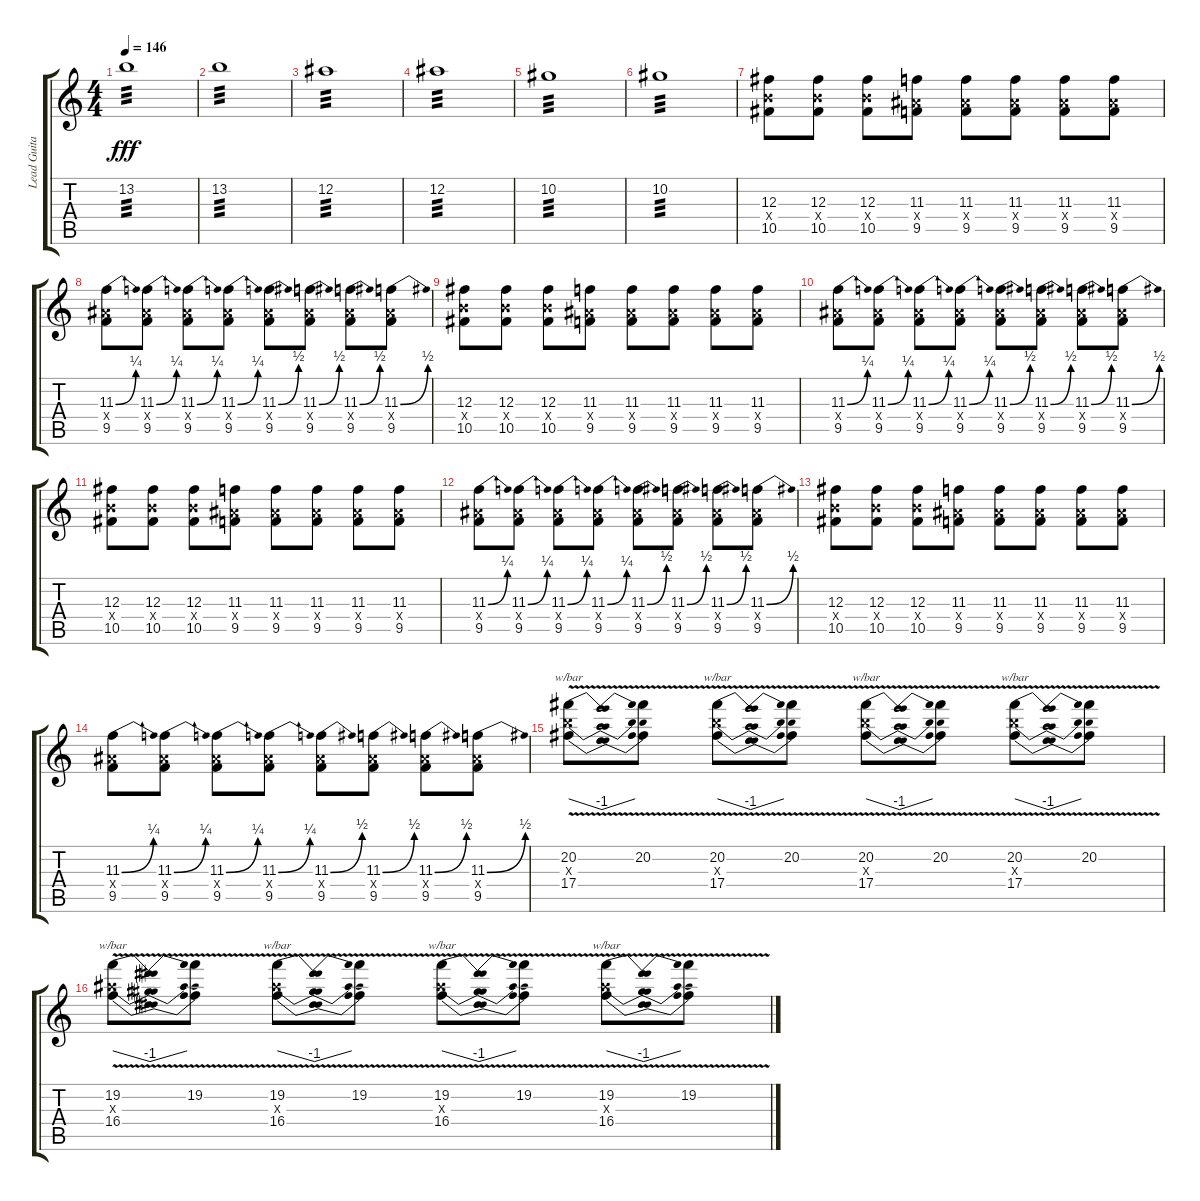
\track ("Lead Guitar" "Lead Guita") {instrument electricguitarclean}
\staff {score tabs}
\tuning (Eb4 Bb3 Gb3 Db3 Ab2 Db2) {hide}
\ts (4 4)
\tempo 146
\clef g2
\ks c
13.2.1{tp 3 dy fff} |
13.2.1{tp 3} |
12.2.1{tp 3} |
12.2.1{tp 3} |
10.2.1{tp 3} |
10.2.1{tp 3} |
(12.3 10.4{x} 10.5).8{instrument overdrivenguitar} (12.3 10.4{x} 10.5).8 (12.3 10.4{x} 10.5).8 (11.3 9.4{x} 9.5).8 (11.3 9.4{x} 9.5).8 (11.3 9.4{x} 9.5).8 (11.3 9.4{x} 9.5).8 (11.3 9.4{x} 9.5).8 |
(11.3{be (bend 0 0 60 1)} 9.4{x} 9.5).8 (11.3{be (bend 0 0 60 1)} 9.4{x} 9.5).8 (11.3{be (bend 0 0 60 1)} 9.4{x} 9.5).8 (11.3{be (bend 0 0 60 1)} 9.4{x} 9.5).8 (11.3{be (bend 0 0 60 2)} 9.4{x} 9.5).8 (11.3{be (bend 0 0 60 2)} 9.4{x} 9.5).8 (11.3{be (bend 0 0 60 2)} 9.4{x} 9.5).8 (11.3{be (bend 0 0 60 2)} 9.4{x} 9.5).8 |
(12.3 10.4{x} 10.5).8 (12.3 10.4{x} 10.5).8 (12.3 10.4{x} 10.5).8 (11.3 9.4{x} 9.5).8 (11.3 9.4{x} 9.5).8 (11.3 9.4{x} 9.5).8 (11.3 9.4{x} 9.5).8 (11.3 9.4{x} 9.5).8 |
(11.3{be (bend 0 0 60 1)} 9.4{x} 9.5).8 (11.3{be (bend 0 0 60 1)} 9.4{x} 9.5).8 (11.3{be (bend 0 0 60 1)} 9.4{x} 9.5).8 (11.3{be (bend 0 0 60 1)} 9.4{x} 9.5).8 (11.3{be (bend 0 0 60 2)} 9.4{x} 9.5).8 (11.3{be (bend 0 0 60 2)} 9.4{x} 9.5).8 (11.3{be (bend 0 0 60 2)} 9.4{x} 9.5).8 (11.3{be (bend 0 0 60 2)} 9.4{x} 9.5).8 |
(12.3 10.4{x} 10.5).8 (12.3 10.4{x} 10.5).8 (12.3 10.4{x} 10.5).8 (11.3 9.4{x} 9.5).8 (11.3 9.4{x} 9.5).8 (11.3 9.4{x} 9.5).8 (11.3 9.4{x} 9.5).8 (11.3 9.4{x} 9.5).8 |
(11.3{be (bend 0 0 60 1)} 9.4{x} 9.5).8 (11.3{be (bend 0 0 60 1)} 9.4{x} 9.5).8 (11.3{be (bend 0 0 60 1)} 9.4{x} 9.5).8 (11.3{be (bend 0 0 60 1)} 9.4{x} 9.5).8 (11.3{be (bend 0 0 60 2)} 9.4{x} 9.5).8 (11.3{be (bend 0 0 60 2)} 9.4{x} 9.5).8 (11.3{be (bend 0 0 60 2)} 9.4{x} 9.5).8 (11.3{be (bend 0 0 60 2)} 9.4{x} 9.5).8 |
(12.3 10.4{x} 10.5).8 (12.3 10.4{x} 10.5).8 (12.3 10.4{x} 10.5).8 (11.3 9.4{x} 9.5).8 (11.3 9.4{x} 9.5).8 (11.3 9.4{x} 9.5).8 (11.3 9.4{x} 9.5).8 (11.3 9.4{x} 9.5).8 |
(11.3{be (bend 0 0 60 1)} 9.4{x} 9.5).8 (11.3{be (bend 0 0 60 1)} 9.4{x} 9.5).8 (11.3{be (bend 0 0 60 1)} 9.4{x} 9.5).8 (11.3{be (bend 0 0 60 1)} 9.4{x} 9.5).8 (11.3{be (bend 0 0 60 2)} 9.4{x} 9.5).8 (11.3{be (bend 0 0 60 2)} 9.4{x} 9.5).8 (11.3{be (bend 0 0 60 2)} 9.4{x} 9.5).8 (11.3{be (bend 0 0 60 2)} 9.4{x} 9.5).8 |
(20.2{v} 17.3{x} 17.4{v}).8{tbe (dip default 0 0 30 -4 60 0)} (20.2 17.4{t}).8 (20.2{v} 17.3{x} 17.4{v}).8{tbe (dip default 0 0 30 -4 60 0)} (20.2 17.4{t}).8 (20.2{v} 17.3{x} 17.4{v}).8{tbe (dip default 0 0 30 -4 60 0)} (20.2 17.4{t}).8 (20.2{v} 17.3{x} 17.4{v}).8{tbe (dip default 0 0 30 -4 60 0)} (20.2 17.4{t}).8 |
(19.2{v} 16.3{x} 16.4{v}).8{tbe (dip default 0 0 30 -4 60 0)} (19.2 16.4{t}).8 (19.2{v} 16.3{x} 16.4{v}).8{tbe (dip default 0 0 30 -4 60 0)} (19.2 16.4{t}).8 (19.2{v} 16.3{x} 16.4{v}).8{tbe (dip default 0 0 30 -4 60 0)} (19.2 16.4{t}).8 (19.2{v} 16.3{x} 16.4{v}).8{tbe (dip default 0 0 30 -4 60 0)} (19.2 16.4{t}).8
